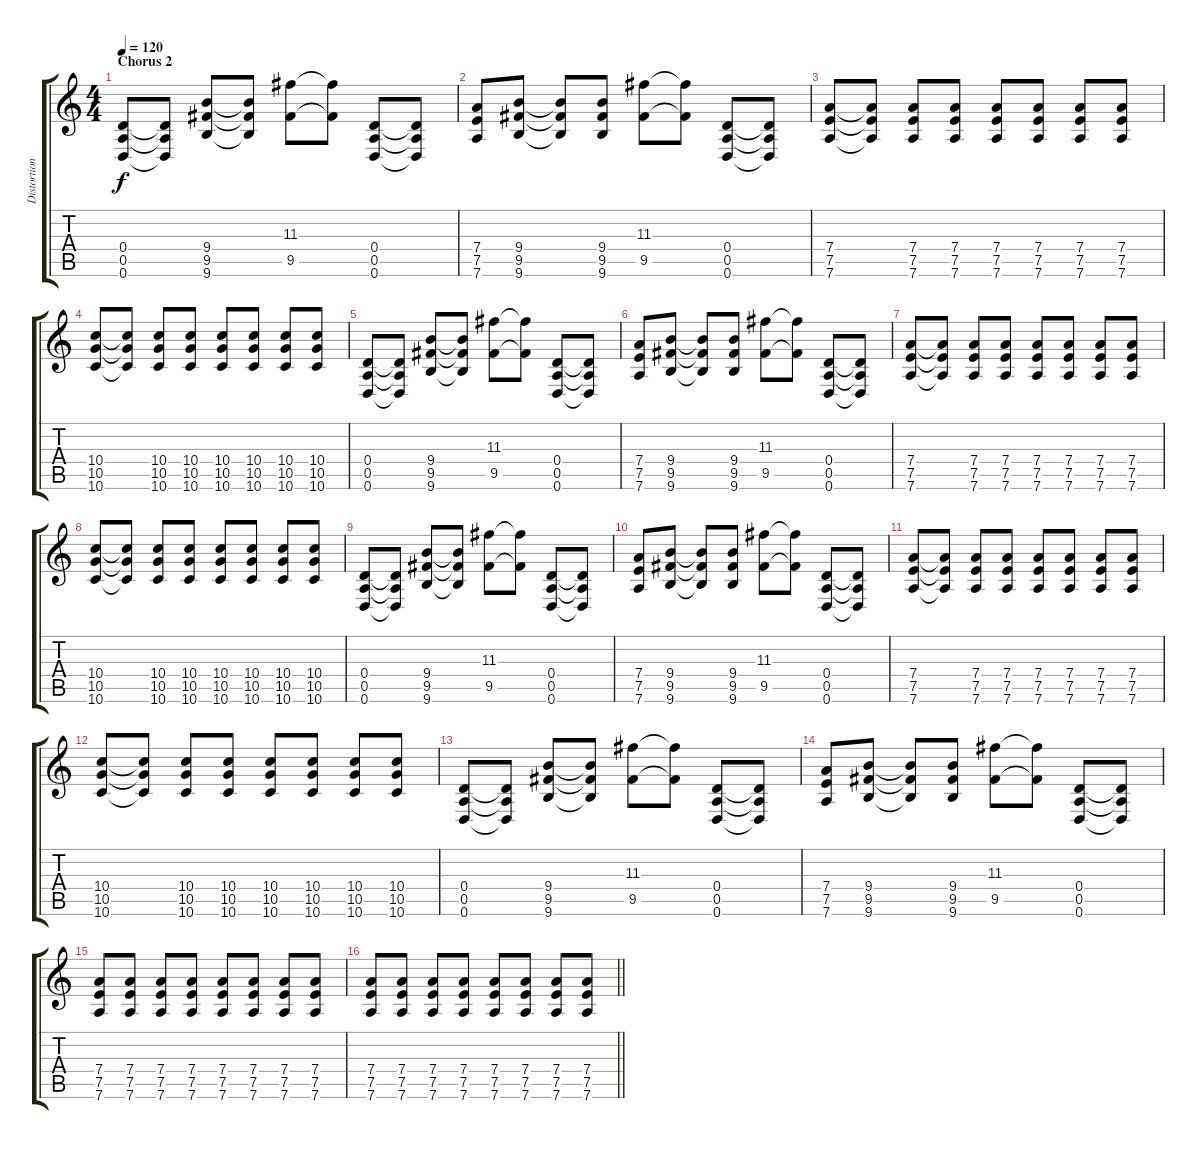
\track ("Distortion" "Distortion") {instrument distortionguitar}
\staff {score tabs}
\tuning (E4 B3 G3 D3 A2 D2) {hide}
\ts (4 4)
\section ("" "Chorus 2")
\tempo 120
\clef g2
\ks c
(0.4 0.5 0.6).8{dy f} (0.4{t} 0.5{t} 0.6{t}).8 (9.4 9.5 9.6).8 (9.4{t} 9.5{t} 9.6{t}).8 (11.3 9.5).8 (11.3{t} 9.5{t}).8 (0.4 0.5 0.6).8 (0.4{t} 0.5{t} 0.6{t}).8 |
(7.4 7.5 7.6).8 (9.4 9.5 9.6).8 (9.4{t} 9.5{t} 9.6{t}).8 (9.4 9.5 9.6).8 (11.3 9.5).8 (11.3{t} 9.5{t}).8 (0.4 0.5 0.6).8 (0.4{t} 0.5{t} 0.6{t}).8 |
(7.4 7.5 7.6).8 (7.4{t} 7.5{t} 7.6{t}).8 (7.4 7.5 7.6).8 (7.4 7.5 7.6).8 (7.4 7.5 7.6).8 (7.4 7.5 7.6).8 (7.4 7.5 7.6).8 (7.4 7.5 7.6).8 |
(10.4 10.5 10.6).8 (10.4{t} 10.5{t} 10.6{t}).8 (10.4 10.5 10.6).8 (10.4 10.5 10.6).8 (10.4 10.5 10.6).8 (10.4 10.5 10.6).8 (10.4 10.5 10.6).8 (10.4 10.5 10.6).8 |
(0.4 0.5 0.6).8 (0.4{t} 0.5{t} 0.6{t}).8 (9.4 9.5 9.6).8 (9.4{t} 9.5{t} 9.6{t}).8 (11.3 9.5).8 (11.3{t} 9.5{t}).8 (0.4 0.5 0.6).8 (0.4{t} 0.5{t} 0.6{t}).8 |
(7.4 7.5 7.6).8 (9.4 9.5 9.6).8 (9.4{t} 9.5{t} 9.6{t}).8 (9.4 9.5 9.6).8 (11.3 9.5).8 (11.3{t} 9.5{t}).8 (0.4 0.5 0.6).8 (0.4{t} 0.5{t} 0.6{t}).8 |
(7.4 7.5 7.6).8 (7.4{t} 7.5{t} 7.6{t}).8 (7.4 7.5 7.6).8 (7.4 7.5 7.6).8 (7.4 7.5 7.6).8 (7.4 7.5 7.6).8 (7.4 7.5 7.6).8 (7.4 7.5 7.6).8 |
(10.4 10.5 10.6).8 (10.4{t} 10.5{t} 10.6{t}).8 (10.4 10.5 10.6).8 (10.4 10.5 10.6).8 (10.4 10.5 10.6).8 (10.4 10.5 10.6).8 (10.4 10.5 10.6).8 (10.4 10.5 10.6).8 |
(0.4 0.5 0.6).8 (0.4{t} 0.5{t} 0.6{t}).8 (9.4 9.5 9.6).8 (9.4{t} 9.5{t} 9.6{t}).8 (11.3 9.5).8 (11.3{t} 9.5{t}).8 (0.4 0.5 0.6).8 (0.4{t} 0.5{t} 0.6{t}).8 |
(7.4 7.5 7.6).8 (9.4 9.5 9.6).8 (9.4{t} 9.5{t} 9.6{t}).8 (9.4 9.5 9.6).8 (11.3 9.5).8 (11.3{t} 9.5{t}).8 (0.4 0.5 0.6).8 (0.4{t} 0.5{t} 0.6{t}).8 |
(7.4 7.5 7.6).8 (7.4{t} 7.5{t} 7.6{t}).8 (7.4 7.5 7.6).8 (7.4 7.5 7.6).8 (7.4 7.5 7.6).8 (7.4 7.5 7.6).8 (7.4 7.5 7.6).8 (7.4 7.5 7.6).8 |
(10.4 10.5 10.6).8 (10.4{t} 10.5{t} 10.6{t}).8 (10.4 10.5 10.6).8 (10.4 10.5 10.6).8 (10.4 10.5 10.6).8 (10.4 10.5 10.6).8 (10.4 10.5 10.6).8 (10.4 10.5 10.6).8 |
(0.4 0.5 0.6).8 (0.4{t} 0.5{t} 0.6{t}).8 (9.4 9.5 9.6).8 (9.4{t} 9.5{t} 9.6{t}).8 (11.3 9.5).8 (11.3{t} 9.5{t}).8 (0.4 0.5 0.6).8 (0.4{t} 0.5{t} 0.6{t}).8 |
(7.4 7.5 7.6).8 (9.4 9.5 9.6).8 (9.4{t} 9.5{t} 9.6{t}).8 (9.4 9.5 9.6).8 (11.3 9.5).8 (11.3{t} 9.5{t}).8 (0.4 0.5 0.6).8 (0.4{t} 0.5{t} 0.6{t}).8 |
(7.4 7.5 7.6).8 (7.4 7.5 7.6).8 (7.4 7.5 7.6).8 (7.4 7.5 7.6).8 (7.4 7.5 7.6).8 (7.4 7.5 7.6).8 (7.4 7.5 7.6).8 (7.4 7.5 7.6).8 |
\barLineRight lightlight
(7.4 7.5 7.6).8 (7.4 7.5 7.6).8 (7.4 7.5 7.6).8 (7.4 7.5 7.6).8 (7.4 7.5 7.6).8 (7.4 7.5 7.6).8 (7.4 7.5 7.6).8 (7.4 7.5 7.6).8
